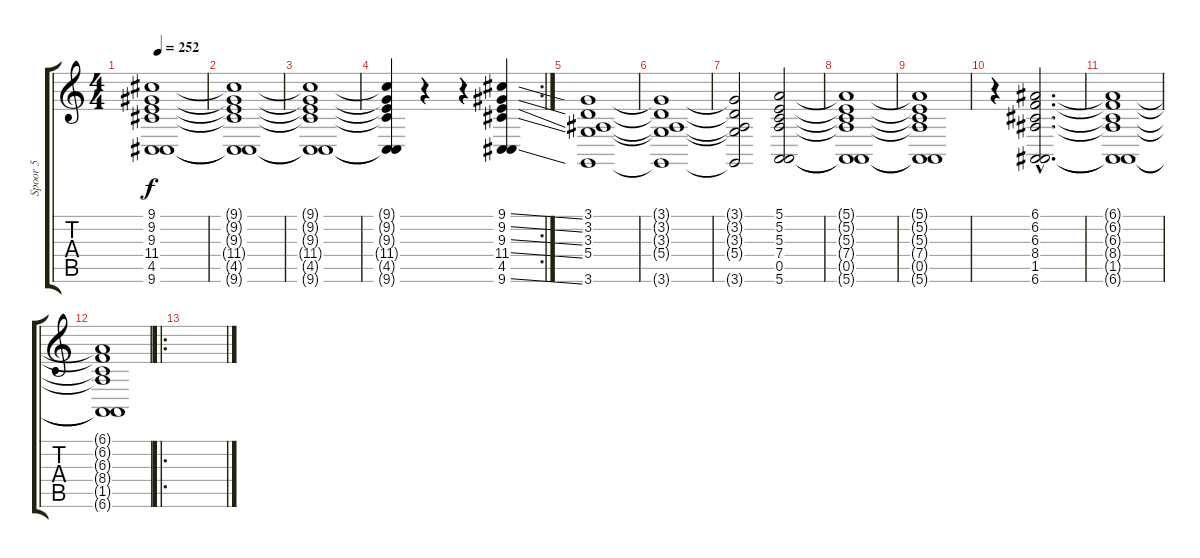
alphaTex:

\track ("Spoor 5" "Spoor 5") {instrument flute}
\staff {score tabs}
\tuning (E4 B3 G3 D3 A2 E2) {hide}
\ts (4 4)
\tempo 252
\clef g2
\ks c
(9.1 9.2 9.3 11.4 4.5 9.6).1{dy f} |
(9.1{t} 9.2{t} 9.3{t} 11.4{t} 4.5{t} 9.6{t}).1 |
(9.1{t} 9.2{t} 9.3{t} 11.4{t} 4.5{t} 9.6{t}).1 |
\rc 2
(9.1{t} 9.2{t} 9.3{t} 11.4{t} 4.5{t} 9.6{t}).4 r.4 r.4 (9.1{ss} 9.2{ss} 9.3{ss} 11.4{ss} 4.5 9.6{ss}).4 |
(3.1 3.2 3.3 5.4 3.6).1 |
(3.1{t} 3.2{t} 3.3{t} 5.4{t} 3.6{t}).1 |
(3.1{t} 3.2{t} 3.3{t} 5.4{t} 3.6{t}).2 (5.1 5.2 5.3 7.4 0.5 5.6).2 |
(5.1{t} 5.2{t} 5.3{t} 7.4{t} 0.5{t} 5.6{t}).1 |
(5.1{t} 5.2{t} 5.3{t} 7.4{t} 0.5{t} 5.6{t}).1 |
r.4 (6.1{hac} 6.2{hac} 6.3{hac} 8.4{hac} 1.5{hac} 6.6{hac}).2{d} |
(6.1{t} 6.2{t} 6.3{t} 8.4{t} 1.5{t} 6.6{t}).1 |
(6.1{t} 6.2{t} 6.3{t} 8.4{t} 1.5{t} 6.6{t}).1 |
\ro
